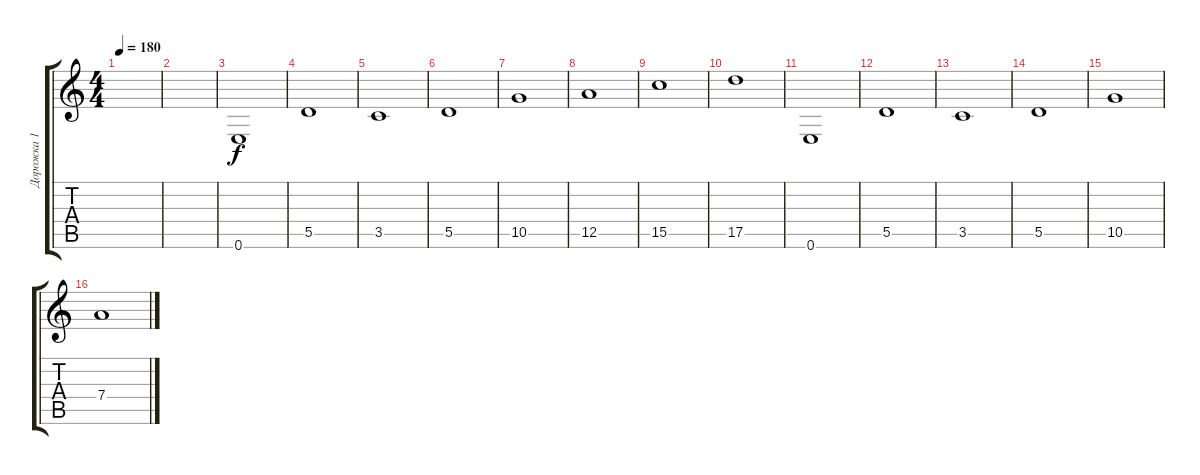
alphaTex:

\track ("Дорожка 1" "Дорожка 1") {instrument distortionguitar}
\staff {score tabs}
\tuning (E4 B3 G3 D3 A2 E2) {hide}
\ts (4 4)
\tempo 180
\clef g2
\ks c
|
|
0.6.1 |
5.5.1 |
3.5.1 |
5.5.1 |
10.5.1 |
12.5.1 |
15.5.1 |
17.5.1 |
0.6.1 |
5.5.1 |
3.5.1 |
5.5.1 |
10.5.1 |
7.4.1
